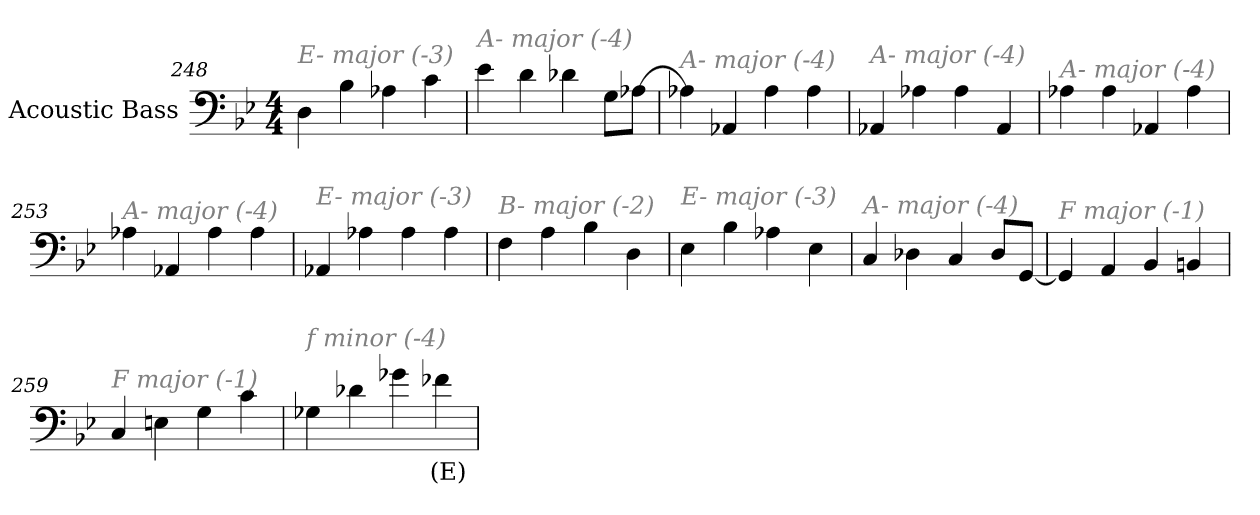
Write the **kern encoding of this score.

**kern	**text
*part1	*part1
*staff1	*staff1
*I"Acoustic Bass	*
*clefF4	*
*ITrd7c12	*
*k[b-e-]	*
*B-:	*
*M4/4	*
=248	=248
!LO:TX:i:color=#808080:t=E- major (-3)	!
4DD	.
4BB-	.
4AA-X	.
4C	.
=249	=249
!LO:TX:i:color=#808080:t=A- major (-4)	!
4E-	.
4D	.
4D-X	.
8GGL	.
[8AA-XJ	.
=250	=250
!LO:TX:i:color=#808080:t=A- major (-4)	!
4AA-X]	.
4AAA-X	.
4AA-	.
4AA-	.
=251	=251
!LO:TX:i:color=#808080:t=A- major (-4)	!
4AAA-X	.
4AA-X	.
4AA-	.
4AAA-	.
=252	=252
!LO:TX:i:color=#808080:t=A- major (-4)	!
4AA-X	.
4AA-	.
4AAA-X	.
4AA-	.
=253	=253
!LO:TX:i:color=#808080:t=A- major (-4)	!
4AA-X	.
4AAA-X	.
4AA-	.
4AA-	.
=254	=254
!LO:TX:i:color=#808080:t=E- major (-3)	!
4AAA-X	.
4AA-X	.
4AA-	.
4AA-	.
=255	=255
!LO:TX:i:color=#808080:t=B- major (-2)	!
4FF	.
4AA	.
4BB-	.
4DD	.
=256	=256
!LO:TX:i:color=#808080:t=E- major (-3)	!
4EE-	.
4BB-	.
4AA-X	.
4EE-	.
=257	=257
!LO:TX:i:color=#808080:t=A- major (-4)	!
4CC	.
4DD-X	.
4CC	.
8DD-L	.
[8GGGJ	.
=258	=258
!LO:TX:i:color=#808080:t=F major (-1)	!
4GGG]	.
4AAA	.
4BBB-	.
4BBBn	.
=259	=259
!LO:TX:i:color=#808080:t=F major (-1)	!
4CC	.
4EEn	.
4GG	.
4C	.
=260	=260
!LO:TX:i:color=#808080:t=f minor (-4)	!
4GG-X	.
4D-X	.
4G-X	.
4F-Xi	(E)
=	=
*-	*-
